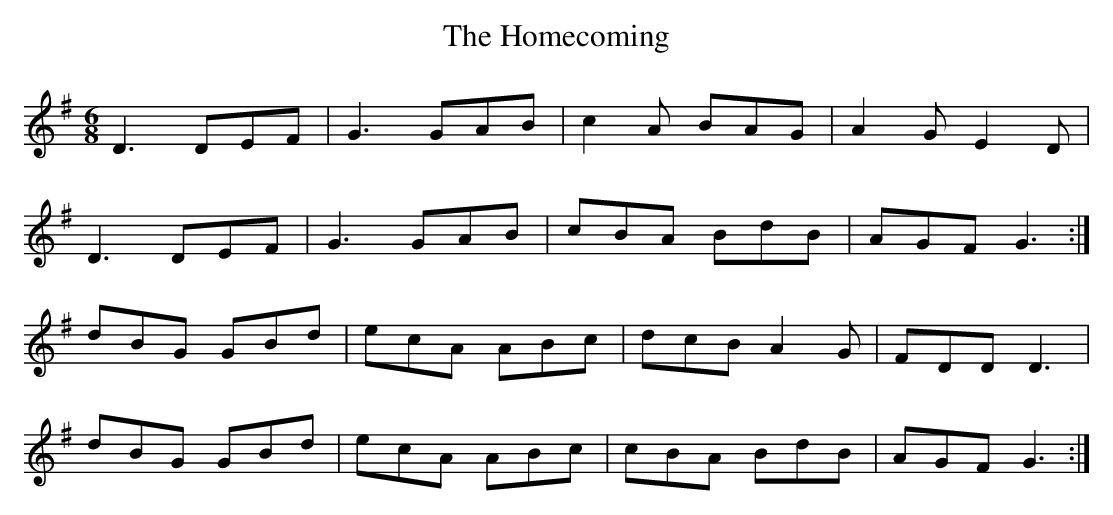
X:1
T:Homecoming, The
M:6/8
L:1/8
K:G
D3 DEF|G3 GAB|c2A BAG|A2G E2D|!
D3 DEF|G3 GAB|cBA BdB|AGF G3:|!
dBG GBd|ecA ABc|dcB A2G|FDD D3|!
dBG GBd|ecA ABc|cBA BdB|AGF G3:|!
